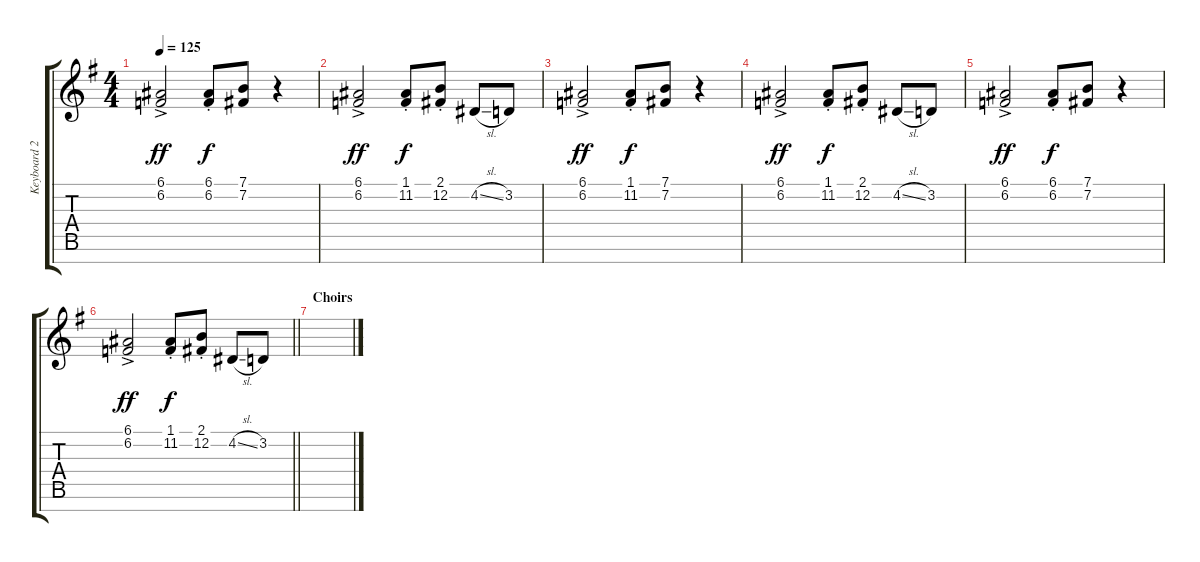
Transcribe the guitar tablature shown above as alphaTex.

\track ("Keyboard 2 - Brat/Shagrath" "Keyboard 2") {instrument stringensemble1}
\staff {score tabs}
\tuning (E4 B3 G3 D3 A2 E2 B1) {hide}
\ts (4 4)
\tempo 125
\clef g2
\ks g
(6.1{ac} 6.2{ac}).2{dy ff} (6.1{st} 6.2).8{dy f} (7.1 7.2).8 r.4 |
(6.1{ac} 6.2{ac}).2{dy ff} (1.1{st} 11.2).8{dy f} (2.1{st} 12.2).8 4.2{sl}.8 3.2.8 |
(6.1{ac} 6.2{ac}).2{dy ff} (1.1 11.2{st}).8{dy f} (7.1 7.2).8 r.4 |
(6.1{ac} 6.2{ac}).2{dy ff} (1.1{st} 11.2{st}).8{dy f} (2.1{st} 12.2{st}).8 4.2{sl}.8 3.2.8 |
(6.1{ac} 6.2{ac}).2{dy ff} (6.1{st} 6.2).8{dy f} (7.1 7.2).8 r.4 |
\barLineRight lightlight
(6.1{ac} 6.2{ac}).2{dy ff} (1.1{st} 11.2).8{dy f} (2.1{st} 12.2).8 4.2{sl}.8 3.2.8 |
\section ("" "Choirs")
